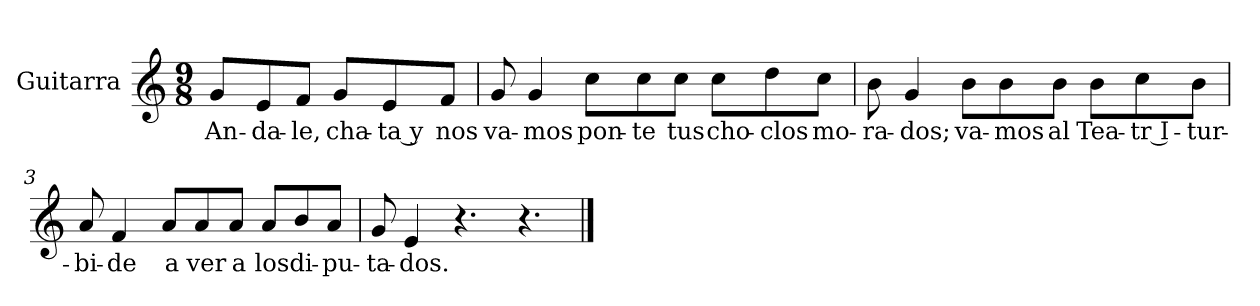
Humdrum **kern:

**kern	**text
*part1	*part1
*staff1	*staff1
*I"Guitarra	*
*I'Guit.	*
*clefG2	*
*k[]	*
*M9/8	*
=	=
8g/L	An-
8e/	-da-
8f/J	-le,
8g/L	cha-
8e/	-ta y
8f/J	nos
=1	=1
8g/	va-
4g/	-mos
8cc\L	pon-
8cc\	-te
8cc\J	tus
8cc\L	cho-
8dd\	-clos
8cc\J	mo-
=2	=2
8b\	-ra-
4g/	-dos;
8b\L	va-
8b\	-mos
8b\J	al
8b\L	Tea-
8cc\	-tr I-
8b\J	-tur-
=3	=3
8a/	-bi-
4f/	-de
8a/L	a
8a/	ver
8a/J	a
8a/L	los
8b/	di-
8a/J	-pu-
=4	=4
8g/	-ta-
4e/	-dos.
4.r	.
4.r	.
==	==
*-	*-
